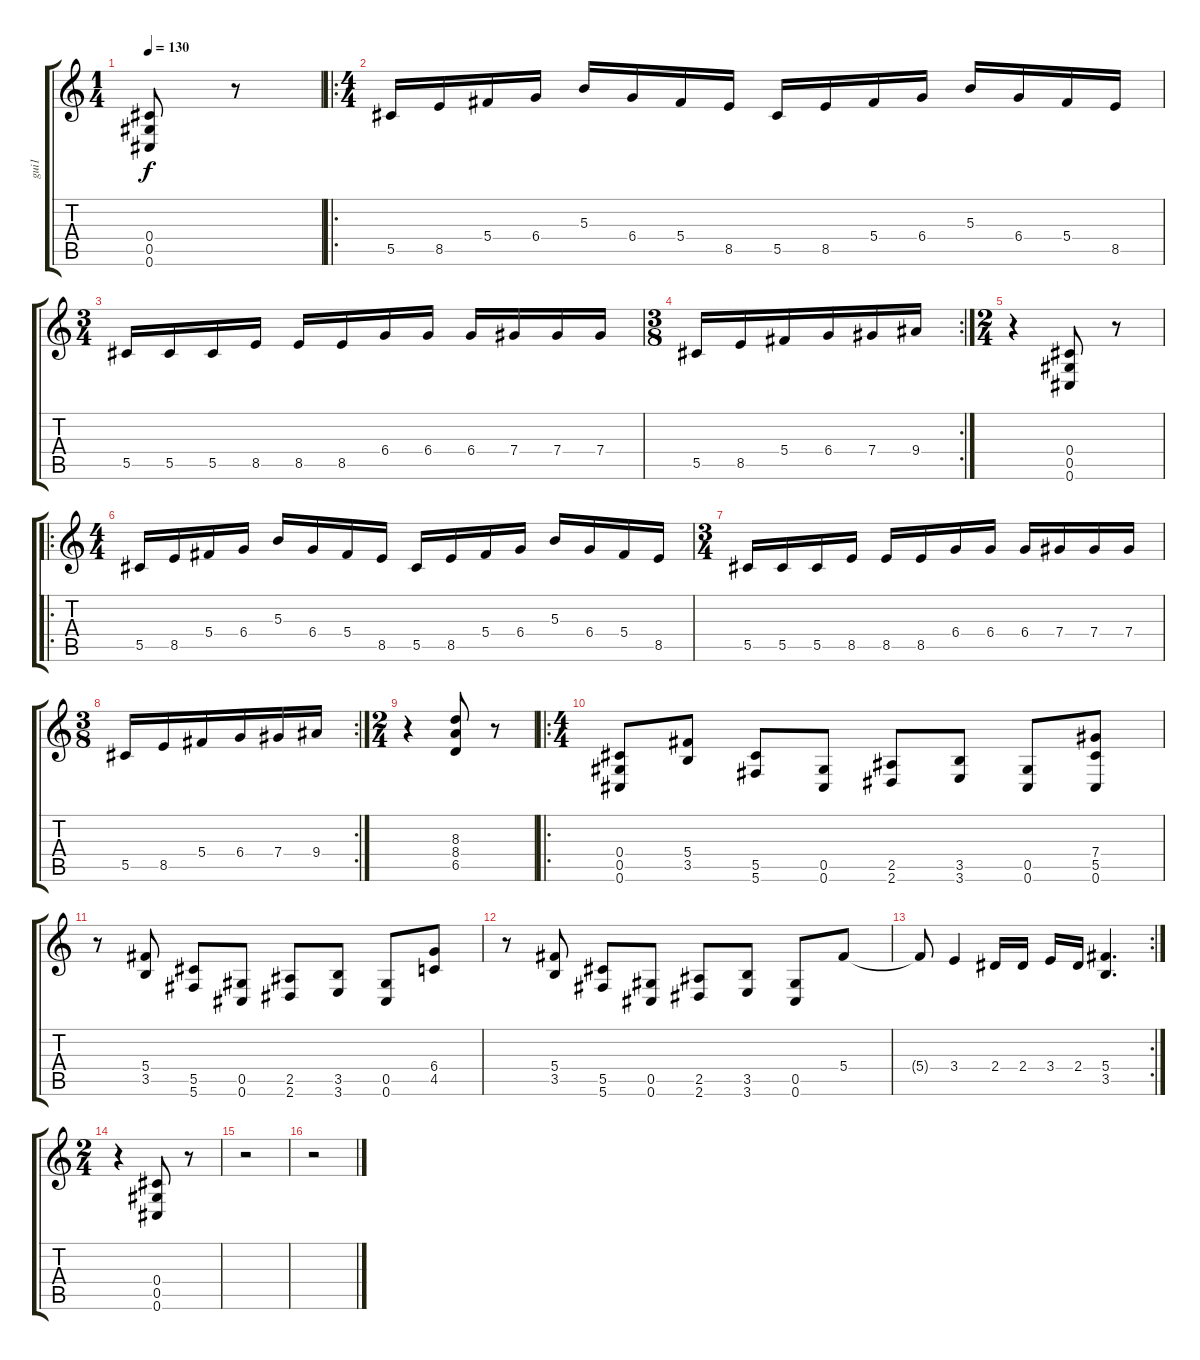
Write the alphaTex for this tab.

\track ("gui1" "gui1") {instrument acousticguitarsteel}
\staff {score tabs}
\tuning (Eb4 Bb3 Gb3 Db3 Ab2 Db2) {hide}
\ts (1 4)
\tempo 130
\clef g2
\ks c
(0.4 0.5 0.6).8{dy f instrument overdrivenguitar} r.8 |
\ro
\ts (4 4)
5.5.16 8.5.16 5.4.16 6.4.16 5.3.16 6.4.16 5.4.16 8.5.16 5.5.16 8.5.16 5.4.16 6.4.16 5.3.16 6.4.16 5.4.16 8.5.16 |
\ts (3 4)
5.5.16 5.5.16 5.5.16 8.5.16 8.5.16 8.5.16 6.4.16 6.4.16 6.4.16 7.4.16 7.4.16 7.4.16 |
\rc 2
\ts (3 8)
5.5.16 8.5.16 5.4.16 6.4.16 7.4.16 9.4.16 |
\ts (2 4)
r.4 (0.4 0.5 0.6).8{instrument overdrivenguitar} r.8 |
\ro
\ts (4 4)
5.5.16 8.5.16 5.4.16 6.4.16 5.3.16 6.4.16 5.4.16 8.5.16 5.5.16 8.5.16 5.4.16 6.4.16 5.3.16 6.4.16 5.4.16 8.5.16 |
\ts (3 4)
5.5.16 5.5.16 5.5.16 8.5.16 8.5.16 8.5.16 6.4.16 6.4.16 6.4.16 7.4.16 7.4.16 7.4.16 |
\rc 2
\ts (3 8)
5.5.16 8.5.16 5.4.16 6.4.16 7.4.16 9.4.16 |
\ts (2 4)
r.4 (8.3 8.4 6.5).8 r.8 |
\ro
\ts (4 4)
(0.4 0.5 0.6).8 (5.4 3.5).8 (5.5 5.6).8 (0.5 0.6).8 (2.5 2.6).8 (3.5 3.6).8 (0.5 0.6).8 (7.4 5.5 0.6).8 |
r.8 (5.4 3.5).8 (5.5 5.6).8 (0.5 0.6).8 (2.5 2.6).8 (3.5 3.6).8 (0.5 0.6).8 (6.4 4.5).8 |
r.8 (5.4 3.5).8 (5.5 5.6).8 (0.5 0.6).8 (2.5 2.6).8 (3.5 3.6).8 (0.5 0.6).8 5.4.8 |
\rc 2
5.4{t}.8 3.4.4 2.4.16 2.4.16 3.4.16 2.4.16 (5.4 3.5).4{d} |
\ts (2 4)
r.4 (0.4 0.5 0.6).8 r.8 |
r.2 |
r.2
